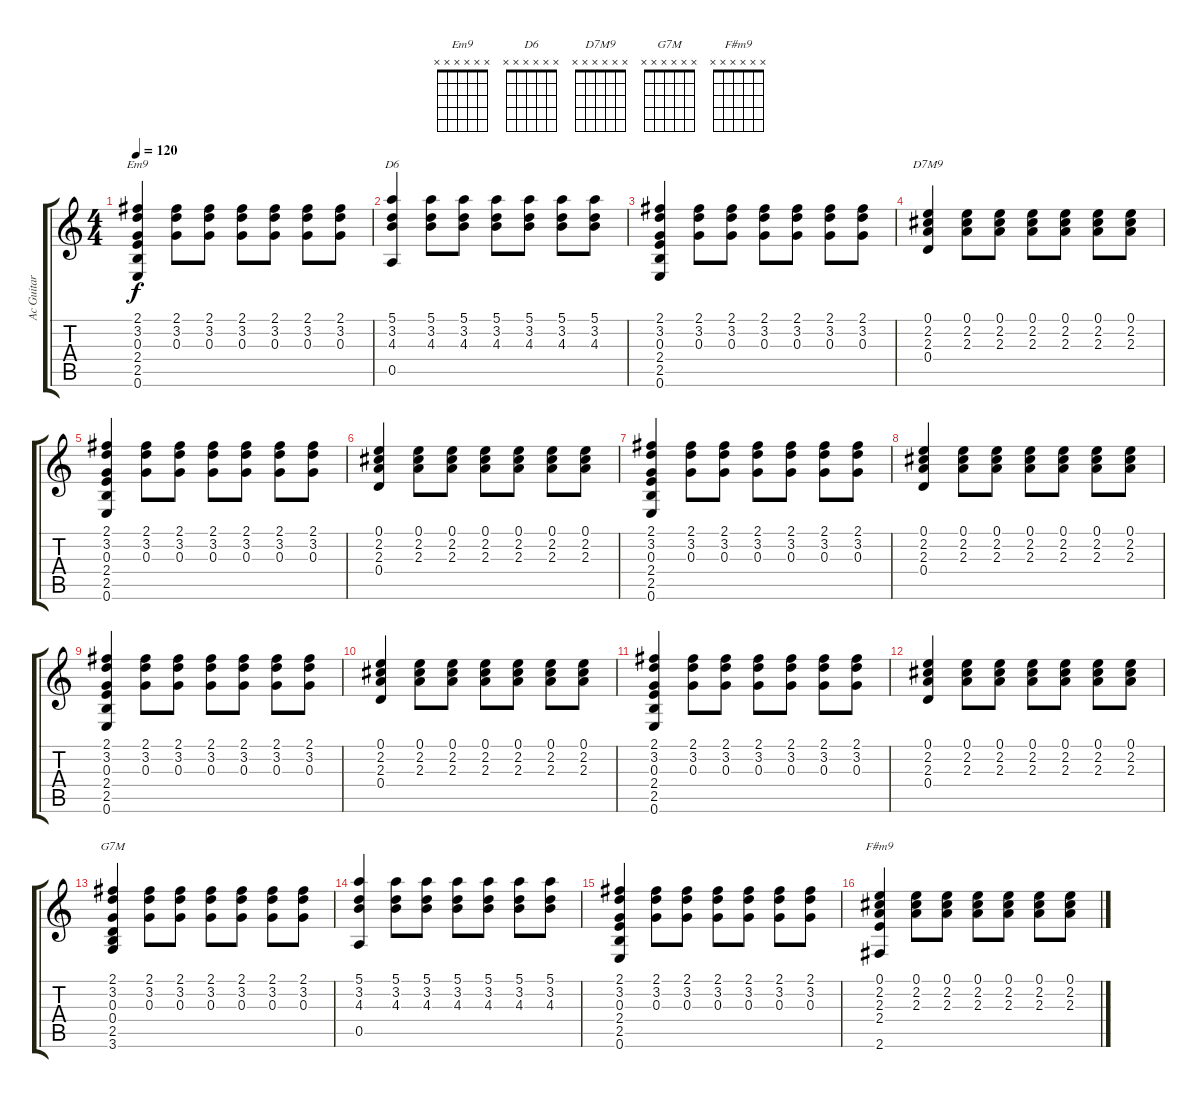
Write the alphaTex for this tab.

\track ("Ac Guitar" "Ac Guitar") {instrument acousticguitarsteel}
\staff {score tabs}
\tuning (E4 B3 G3 D3 A2 E2) {hide}
\chord ("Em9" x x x x x x) {firstfret 0}
\chord ("D6" x x x x x x) {firstfret 0}
\chord ("D7M9" x x x x x x) {firstfret 0}
\chord ("G7M" x x x x x x) {firstfret 0}
\chord ("F#m9" x x x x x x) {firstfret 0}
\ts (4 4)
\tempo 120
\clef g2
\ks c
(2.1 3.2 0.3 2.4 2.5 0.6).4{ch "Em9" dy f} (2.1 3.2 0.3).8 (2.1 3.2 0.3).8 (2.1 3.2 0.3).8 (2.1 3.2 0.3).8 (2.1 3.2 0.3).8 (2.1 3.2 0.3).8 |
(5.1 3.2 4.3 0.5).4{ch "D6"} (5.1 3.2 4.3).8 (5.1 3.2 4.3).8 (5.1 3.2 4.3).8 (5.1 3.2 4.3).8 (5.1 3.2 4.3).8 (5.1 3.2 4.3).8 |
(2.1 3.2 0.3 2.4 2.5 0.6).4 (2.1 3.2 0.3).8 (2.1 3.2 0.3).8 (2.1 3.2 0.3).8 (2.1 3.2 0.3).8 (2.1 3.2 0.3).8 (2.1 3.2 0.3).8 |
(0.1 2.2 2.3 0.4).4{ch "D7M9"} (0.1 2.2 2.3).8 (0.1 2.2 2.3).8 (0.1 2.2 2.3).8 (0.1 2.2 2.3).8 (0.1 2.2 2.3).8 (0.1 2.2 2.3).8 |
(2.1 3.2 0.3 2.4 2.5 0.6).4 (2.1 3.2 0.3).8 (2.1 3.2 0.3).8 (2.1 3.2 0.3).8 (2.1 3.2 0.3).8 (2.1 3.2 0.3).8 (2.1 3.2 0.3).8 |
(0.1 2.2 2.3 0.4).4 (0.1 2.2 2.3).8 (0.1 2.2 2.3).8 (0.1 2.2 2.3).8 (0.1 2.2 2.3).8 (0.1 2.2 2.3).8 (0.1 2.2 2.3).8 |
(2.1 3.2 0.3 2.4 2.5 0.6).4 (2.1 3.2 0.3).8 (2.1 3.2 0.3).8 (2.1 3.2 0.3).8 (2.1 3.2 0.3).8 (2.1 3.2 0.3).8 (2.1 3.2 0.3).8 |
(0.1 2.2 2.3 0.4).4 (0.1 2.2 2.3).8 (0.1 2.2 2.3).8 (0.1 2.2 2.3).8 (0.1 2.2 2.3).8 (0.1 2.2 2.3).8 (0.1 2.2 2.3).8 |
(2.1 3.2 0.3 2.4 2.5 0.6).4 (2.1 3.2 0.3).8 (2.1 3.2 0.3).8 (2.1 3.2 0.3).8 (2.1 3.2 0.3).8 (2.1 3.2 0.3).8 (2.1 3.2 0.3).8 |
(0.1 2.2 2.3 0.4).4 (0.1 2.2 2.3).8 (0.1 2.2 2.3).8 (0.1 2.2 2.3).8 (0.1 2.2 2.3).8 (0.1 2.2 2.3).8 (0.1 2.2 2.3).8 |
(2.1 3.2 0.3 2.4 2.5 0.6).4 (2.1 3.2 0.3).8 (2.1 3.2 0.3).8 (2.1 3.2 0.3).8 (2.1 3.2 0.3).8 (2.1 3.2 0.3).8 (2.1 3.2 0.3).8 |
(0.1 2.2 2.3 0.4).4 (0.1 2.2 2.3).8 (0.1 2.2 2.3).8 (0.1 2.2 2.3).8 (0.1 2.2 2.3).8 (0.1 2.2 2.3).8 (0.1 2.2 2.3).8 |
(2.1 3.2 0.3 0.4 2.5 3.6).4{ch "G7M"} (2.1 3.2 0.3).8 (2.1 3.2 0.3).8 (2.1 3.2 0.3).8 (2.1 3.2 0.3).8 (2.1 3.2 0.3).8 (2.1 3.2 0.3).8 |
(5.1 3.2 4.3 0.5).4 (5.1 3.2 4.3).8 (5.1 3.2 4.3).8 (5.1 3.2 4.3).8 (5.1 3.2 4.3).8 (5.1 3.2 4.3).8 (5.1 3.2 4.3).8 |
(2.1 3.2 0.3 2.4 2.5 0.6).4 (2.1 3.2 0.3).8 (2.1 3.2 0.3).8 (2.1 3.2 0.3).8 (2.1 3.2 0.3).8 (2.1 3.2 0.3).8 (2.1 3.2 0.3).8 |
(0.1 2.2 2.3 2.4 2.6).4{ch "F#m9"} (0.1 2.2 2.3).8 (0.1 2.2 2.3).8 (0.1 2.2 2.3).8 (0.1 2.2 2.3).8 (0.1 2.2 2.3).8 (0.1 2.2 2.3).8
